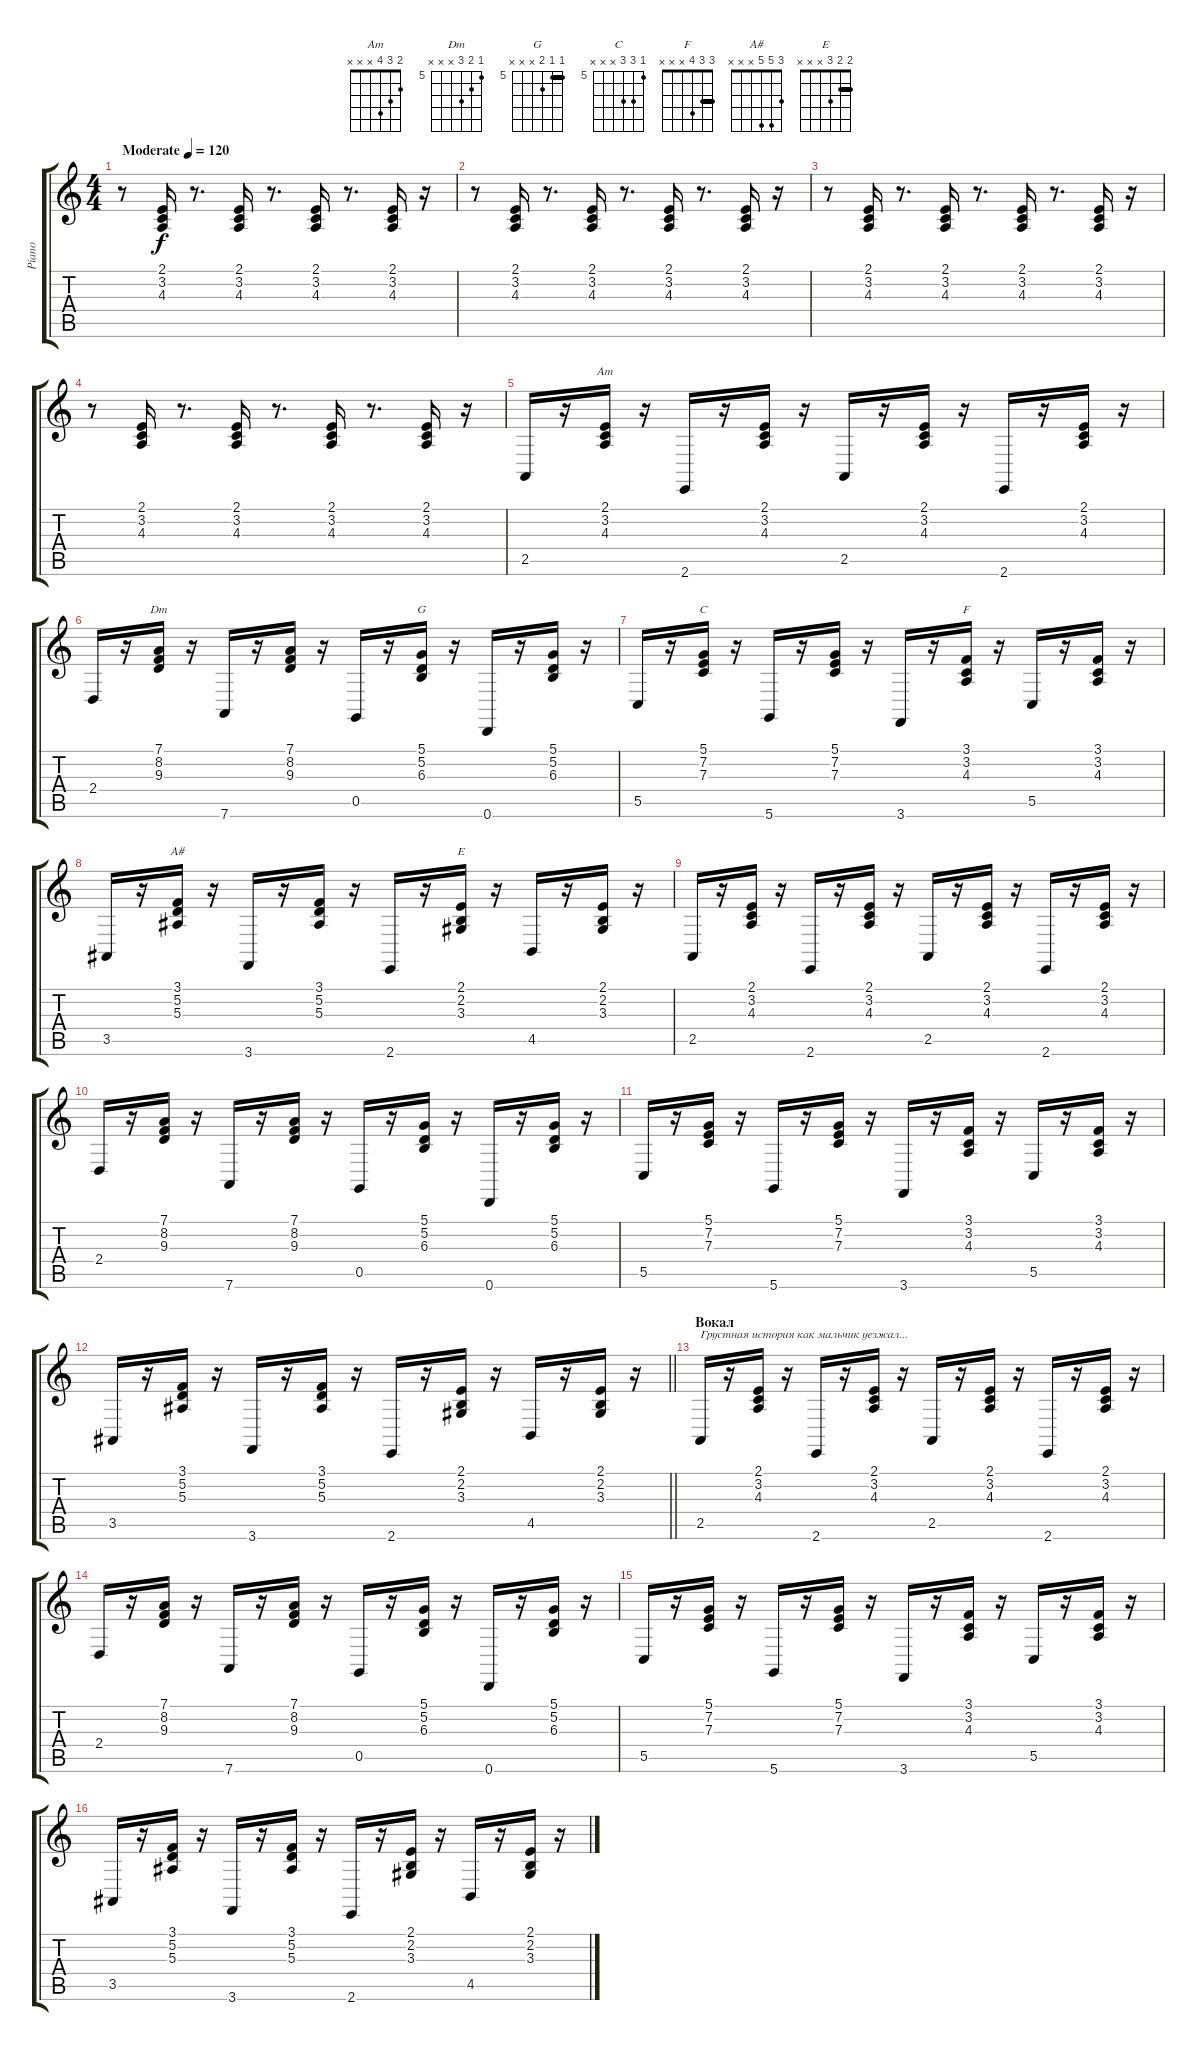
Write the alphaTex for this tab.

\track ("Piano" "Piano") {instrument acousticgrandpiano}
\staff {score tabs}
\tuning (D4 A3 F3 C3 G2 D2) {hide}
\chord ("Am" 2 3 4 x x x)
\chord ("Dm" 5 6 7 x x x) {firstfret 5}
\chord ("G" 5 5 6 x x x) {firstfret 5 barre 5}
\chord ("C" 5 7 7 x x x) {firstfret 5}
\chord ("F" 3 3 4 x x x) {barre 3}
\chord ("A#" 3 5 5 x x x)
\chord ("E" 2 2 3 x x x) {barre 2}
\ts (4 4)
\tempo (120 "Moderate")
\clef g2
\ks c
r.8{dy f instrument acousticgrandpiano} (2.1 3.2 4.3).16 r.8{d} (2.1 3.2 4.3).16 r.8{d} (2.1 3.2 4.3).16 r.8{d} (2.1 3.2 4.3).16 r.16 |
r.8 (2.1 3.2 4.3).16 r.8{d} (2.1 3.2 4.3).16 r.8{d} (2.1 3.2 4.3).16 r.8{d} (2.1 3.2 4.3).16 r.16 |
r.8 (2.1 3.2 4.3).16 r.8{d} (2.1 3.2 4.3).16 r.8{d} (2.1 3.2 4.3).16 r.8{d} (2.1 3.2 4.3).16 r.16 |
r.8 (2.1 3.2 4.3).16 r.8{d} (2.1 3.2 4.3).16 r.8{d} (2.1 3.2 4.3).16 r.8{d} (2.1 3.2 4.3).16 r.16 |
2.5.16 r.16 (2.1 3.2 4.3).16{ch "Am"} r.16 2.6.16 r.16 (2.1 3.2 4.3).16 r.16 2.5.16 r.16 (2.1 3.2 4.3).16 r.16 2.6.16 r.16 (2.1 3.2 4.3).16 r.16 |
2.4.16 r.16 (7.1 8.2 9.3).16{ch "Dm"} r.16 7.6.16 r.16 (7.1 8.2 9.3).16 r.16 0.5.16 r.16 (5.1 5.2 6.3).16{ch "G"} r.16 0.6.16 r.16 (5.1 5.2 6.3).16 r.16 |
5.5.16 r.16 (5.1 7.2 7.3).16{ch "C"} r.16 5.6.16 r.16 (5.1 7.2 7.3).16 r.16 3.6.16 r.16 (3.1 3.2 4.3).16{ch "F"} r.16 5.5.16 r.16 (3.1 3.2 4.3).16 r.16 |
3.5.16 r.16 (3.1 5.2 5.3).16{ch "A#"} r.16 3.6.16 r.16 (3.1 5.2 5.3).16 r.16 2.6.16 r.16 (2.1 2.2 3.3).16{ch "E"} r.16 4.5.16 r.16 (2.1 2.2 3.3).16 r.16 |
2.5.16 r.16 (2.1 3.2 4.3).16 r.16 2.6.16 r.16 (2.1 3.2 4.3).16 r.16 2.5.16 r.16 (2.1 3.2 4.3).16 r.16 2.6.16 r.16 (2.1 3.2 4.3).16 r.16 |
2.4.16 r.16 (7.1 8.2 9.3).16 r.16 7.6.16 r.16 (7.1 8.2 9.3).16 r.16 0.5.16 r.16 (5.1 5.2 6.3).16 r.16 0.6.16 r.16 (5.1 5.2 6.3).16 r.16 |
5.5.16 r.16 (5.1 7.2 7.3).16 r.16 5.6.16 r.16 (5.1 7.2 7.3).16 r.16 3.6.16 r.16 (3.1 3.2 4.3).16 r.16 5.5.16 r.16 (3.1 3.2 4.3).16 r.16 |
\barLineRight lightlight
3.5.16 r.16 (3.1 5.2 5.3).16 r.16 3.6.16 r.16 (3.1 5.2 5.3).16 r.16 2.6.16 r.16 (2.1 2.2 3.3).16 r.16 4.5.16 r.16 (2.1 2.2 3.3).16 r.16 |
\section ("" "Вокал")
2.5.16{txt "Грустная история как мальчик уезжал..."} r.16 (2.1 3.2 4.3).16 r.16 2.6.16 r.16 (2.1 3.2 4.3).16 r.16 2.5.16 r.16 (2.1 3.2 4.3).16 r.16 2.6.16 r.16 (2.1 3.2 4.3).16 r.16 |
2.4.16 r.16 (7.1 8.2 9.3).16 r.16 7.6.16 r.16 (7.1 8.2 9.3).16 r.16 0.5.16 r.16 (5.1 5.2 6.3).16 r.16 0.6.16 r.16 (5.1 5.2 6.3).16 r.16 |
5.5.16 r.16 (5.1 7.2 7.3).16 r.16 5.6.16 r.16 (5.1 7.2 7.3).16 r.16 3.6.16 r.16 (3.1 3.2 4.3).16 r.16 5.5.16 r.16 (3.1 3.2 4.3).16 r.16 |
3.5.16 r.16 (3.1 5.2 5.3).16 r.16 3.6.16 r.16 (3.1 5.2 5.3).16 r.16 2.6.16 r.16 (2.1 2.2 3.3).16 r.16 4.5.16 r.16 (2.1 2.2 3.3).16 r.16
